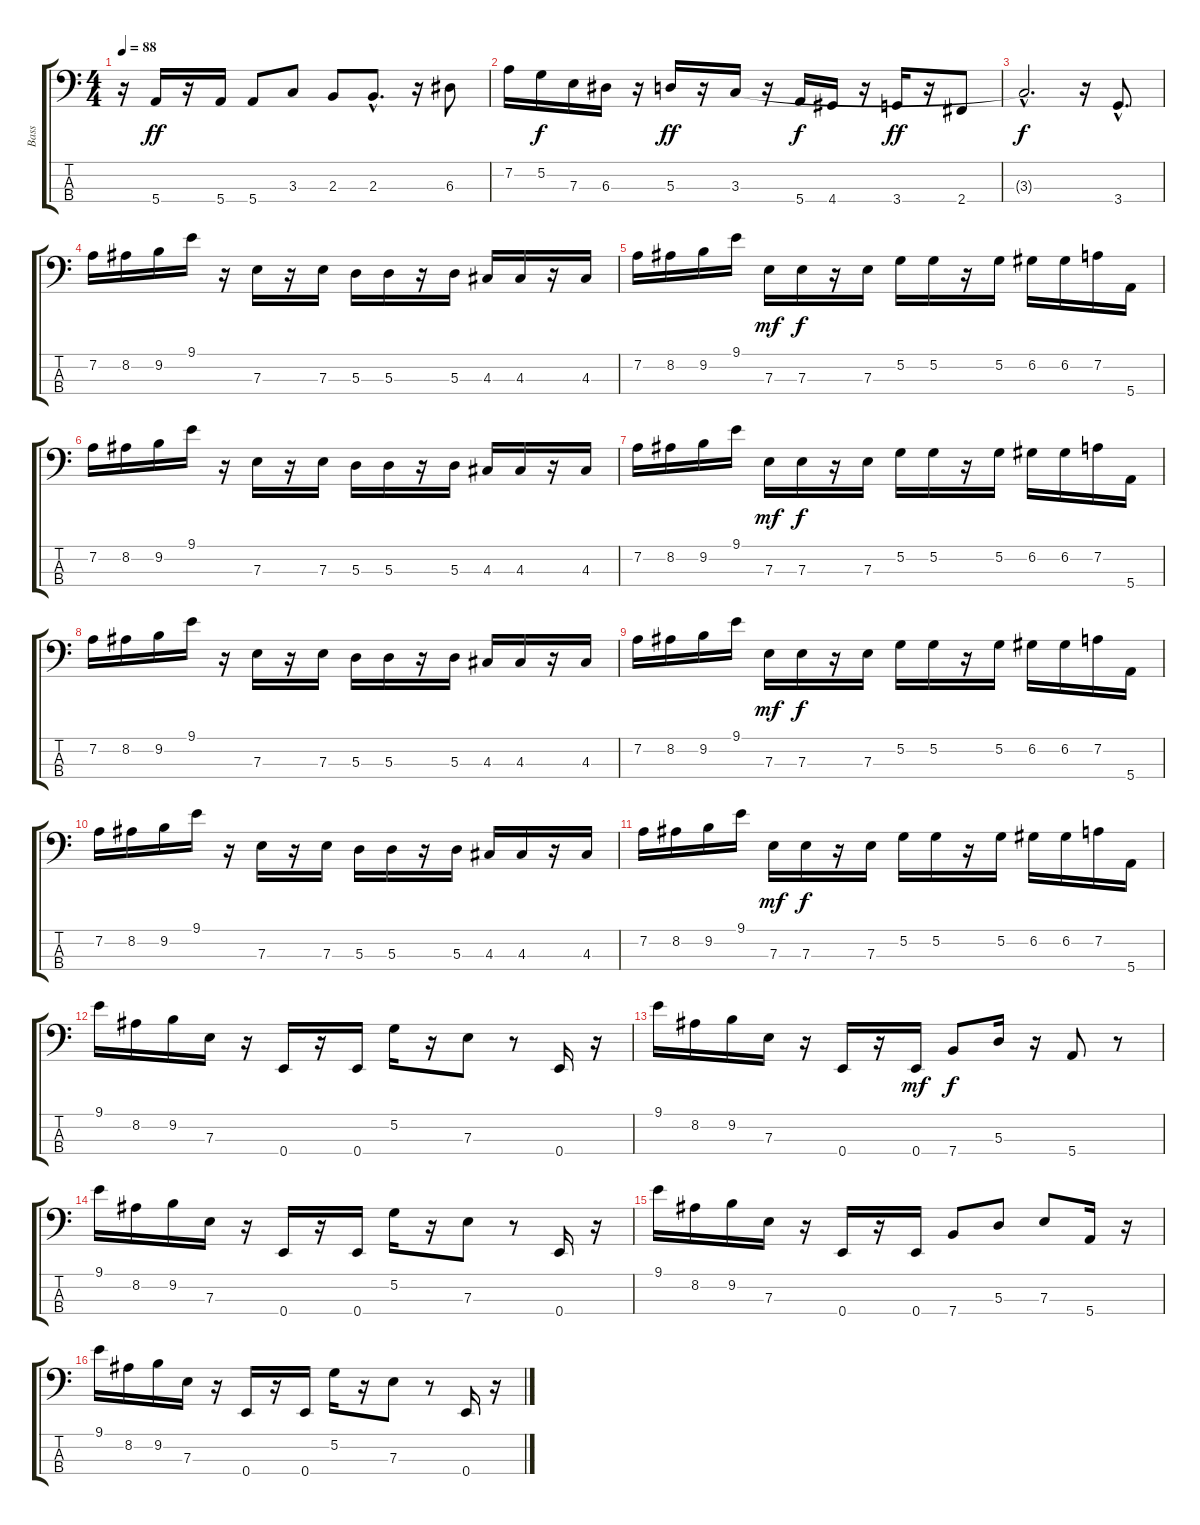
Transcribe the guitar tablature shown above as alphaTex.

\track ("Bass" "Bass") {instrument electricbassfinger}
\staff {score tabs}
\tuning (G2 D2 A1 E1) {hide}
\ts (4 4)
\tempo 88
\clef f4
\ks c
r.16{dy ff} 5.4.16 r.16 5.4.16 5.4.8 3.3.8 2.3.8 2.3{hac}.8{d} r.16 6.3.8 |
7.2.16 5.2.16{dy f} 7.3.16 6.3.16 r.16 5.3.16{dy ff} r.16 3.3.16 r.16 5.4.16{dy f} 4.4.16 r.16 3.4.16{dy ff} r.16 2.4.8 |
3.3{hac t}.2{d dy f} r.16 3.4{hac}.8{d} |
7.2.16 8.2.16 9.2.16 9.1.16 r.16 7.3.16 r.16 7.3.16 5.3.16 5.3.16 r.16 5.3.16 4.3.16 4.3.16 r.16 4.3.16 |
7.2.16 8.2.16 9.2.16 9.1.16 7.3.16{dy mf} 7.3.16{dy f} r.16 7.3.16 5.2.16 5.2.16 r.16 5.2.16 6.2.16 6.2.16 7.2.16 5.4.16 |
7.2.16 8.2.16 9.2.16 9.1.16 r.16 7.3.16 r.16 7.3.16 5.3.16 5.3.16 r.16 5.3.16 4.3.16 4.3.16 r.16 4.3.16 |
7.2.16 8.2.16 9.2.16 9.1.16 7.3.16{dy mf} 7.3.16{dy f} r.16 7.3.16 5.2.16 5.2.16 r.16 5.2.16 6.2.16 6.2.16 7.2.16 5.4.16 |
7.2.16 8.2.16 9.2.16 9.1.16 r.16 7.3.16 r.16 7.3.16 5.3.16 5.3.16 r.16 5.3.16 4.3.16 4.3.16 r.16 4.3.16 |
7.2.16 8.2.16 9.2.16 9.1.16 7.3.16{dy mf} 7.3.16{dy f} r.16 7.3.16 5.2.16 5.2.16 r.16 5.2.16 6.2.16 6.2.16 7.2.16 5.4.16 |
7.2.16 8.2.16 9.2.16 9.1.16 r.16 7.3.16 r.16 7.3.16 5.3.16 5.3.16 r.16 5.3.16 4.3.16 4.3.16 r.16 4.3.16 |
7.2.16 8.2.16 9.2.16 9.1.16 7.3.16{dy mf} 7.3.16{dy f} r.16 7.3.16 5.2.16 5.2.16 r.16 5.2.16 6.2.16 6.2.16 7.2.16 5.4.16 |
9.1.16 8.2.16 9.2.16 7.3.16 r.16 0.4.16 r.16 0.4.16 5.2.16 r.16 7.3.8 r.8 0.4.16 r.16 |
9.1.16 8.2.16 9.2.16 7.3.16 r.16 0.4.16 r.16 0.4.16{dy mf} 7.4.8{dy f} 5.3.16 r.16 5.4.8 r.8 |
9.1.16 8.2.16 9.2.16 7.3.16 r.16 0.4.16 r.16 0.4.16 5.2.16 r.16 7.3.8 r.8 0.4.16 r.16 |
9.1.16 8.2.16 9.2.16 7.3.16 r.16 0.4.16 r.16 0.4.16 7.4.8 5.3.8 7.3.8 5.4.16 r.16 |
9.1.16 8.2.16 9.2.16 7.3.16 r.16 0.4.16 r.16 0.4.16 5.2.16 r.16 7.3.8 r.8 0.4.16 r.16
